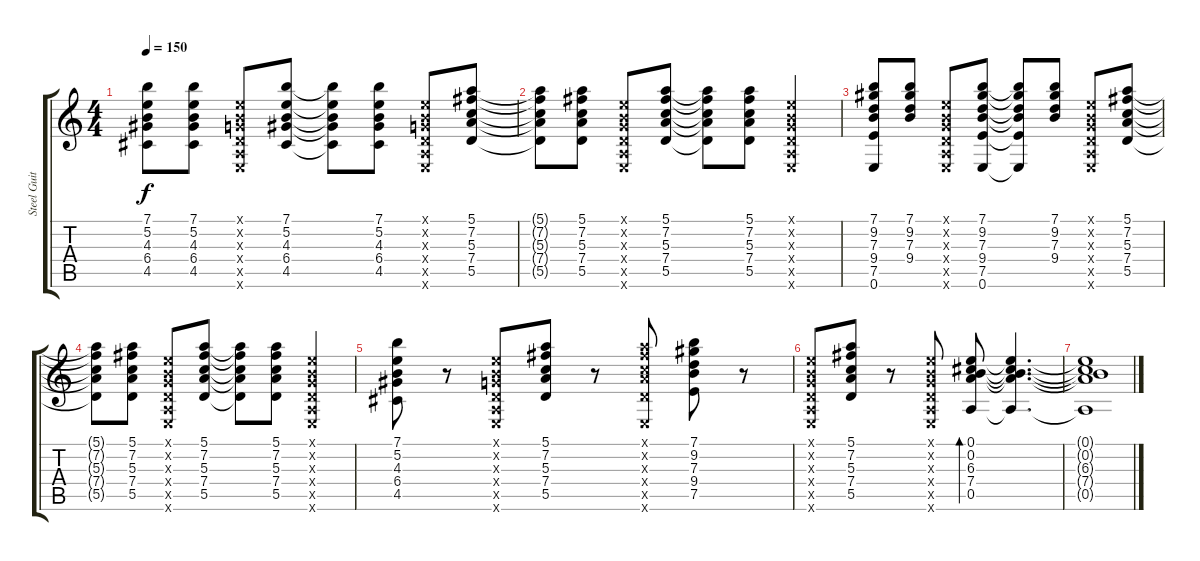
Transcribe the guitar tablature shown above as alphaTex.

\track ("Steel Guitar" "Steel Guit") {instrument acousticguitarsteel}
\staff {score tabs}
\tuning (E4 B3 G3 D3 A2 E2) {hide}
\ts (4 4)
\tempo 150
\clef g2
\ks c
(7.1{t} 5.2{t} 4.3{t} 6.4{t} 4.5{t}).8{dy f} (7.1 5.2 4.3 6.4 4.5).8 (0.1{x} 0.2{x} 0.3{x} 0.4{x} 0.5{x} 0.6{x}).8 (7.1 5.2 4.3 6.4 4.5).8 (7.1{t} 5.2{t} 4.3{t} 6.4{t} 4.5{t}).8 (7.1 5.2 4.3 6.4 4.5).8 (0.1{x} 0.2{x} 0.3{x} 0.4{x} 0.5{x} 0.6{x}).8 (5.1 7.2 5.3 7.4 5.5).8 |
(5.1{t} 7.2{t} 5.3{t} 7.4{t} 5.5{t}).8 (5.1 7.2 5.3 7.4 5.5).8 (0.1{x} 0.2{x} 0.3{x} 0.4{x} 0.5{x} 0.6{x}).8 (5.1 7.2 5.3 7.4 5.5).8 (5.1{t} 7.2{t} 5.3{t} 7.4{t} 5.5{t}).8 (5.1 7.2 5.3 7.4 5.5).8 (0.1{x} 0.2{x} 0.3{x} 0.4{x} 0.5{x} 0.6{x}).4 |
(7.1 9.2 7.3 9.4 7.5 0.6).8 (7.1 9.2 7.3 9.4).8 (0.1{x} 0.2{x} 0.3{x} 0.4{x} 0.5{x} 0.6{x}).8 (7.1 9.2 7.3 9.4 7.5 0.6).8 (7.1{t} 9.2{t} 7.3{t} 9.4{t} 7.5{t} 0.6{t}).8 (7.1 9.2 7.3 9.4).8 (0.1{x} 0.2{x} 0.3{x} 0.4{x} 0.5{x} 0.6{x}).8 (5.1 7.2 5.3 7.4 5.5).8 |
(5.1{t} 7.2{t} 5.3{t} 7.4{t} 5.5{t}).8 (5.1 7.2 5.3 7.4 5.5).8 (0.1{x} 0.2{x} 0.3{x} 0.4{x} 0.5{x} 0.6{x}).8 (5.1 7.2 5.3 7.4 5.5).8 (5.1{t} 7.2{t} 5.3{t} 7.4{t} 5.5{t}).8 (5.1 7.2 5.3 7.4 5.5).8 (0.1{x} 0.2{x} 0.3{x} 0.4{x} 0.5{x} 0.6{x}).4 |
(7.1 5.2 4.3 6.4 4.5).8 r.8 (0.1{x} 0.2{x} 0.3{x} 0.4{x} 0.5{x} 0.6{x}).8 (5.1 7.2 5.3 7.4 5.5).8 r.8 (5.1{x} 7.2{x} 5.3{x} 7.4{x} 5.5{x} 0.6{x}).8 (7.1 9.2 7.3 9.4 7.5).8 r.8 |
(0.1{x} 0.2{x} 0.3{x} 0.4{x} 0.5{x} 0.6{x}).8 (5.1 7.2 5.3 7.4 5.5).8 r.8 (0.1{x} 0.2{x} 0.3{x} 0.4{x} 0.5{x} 0.6{x}).8 (0.1 0.2 6.3 7.4 0.5).8{bd 120} (0.1{t} 0.2{t} 6.3{t} 7.4{t} 0.5{t}).4{d} |
(0.1{t} 0.2{t} 6.3{t} 7.4{t} 0.5{t}).1
